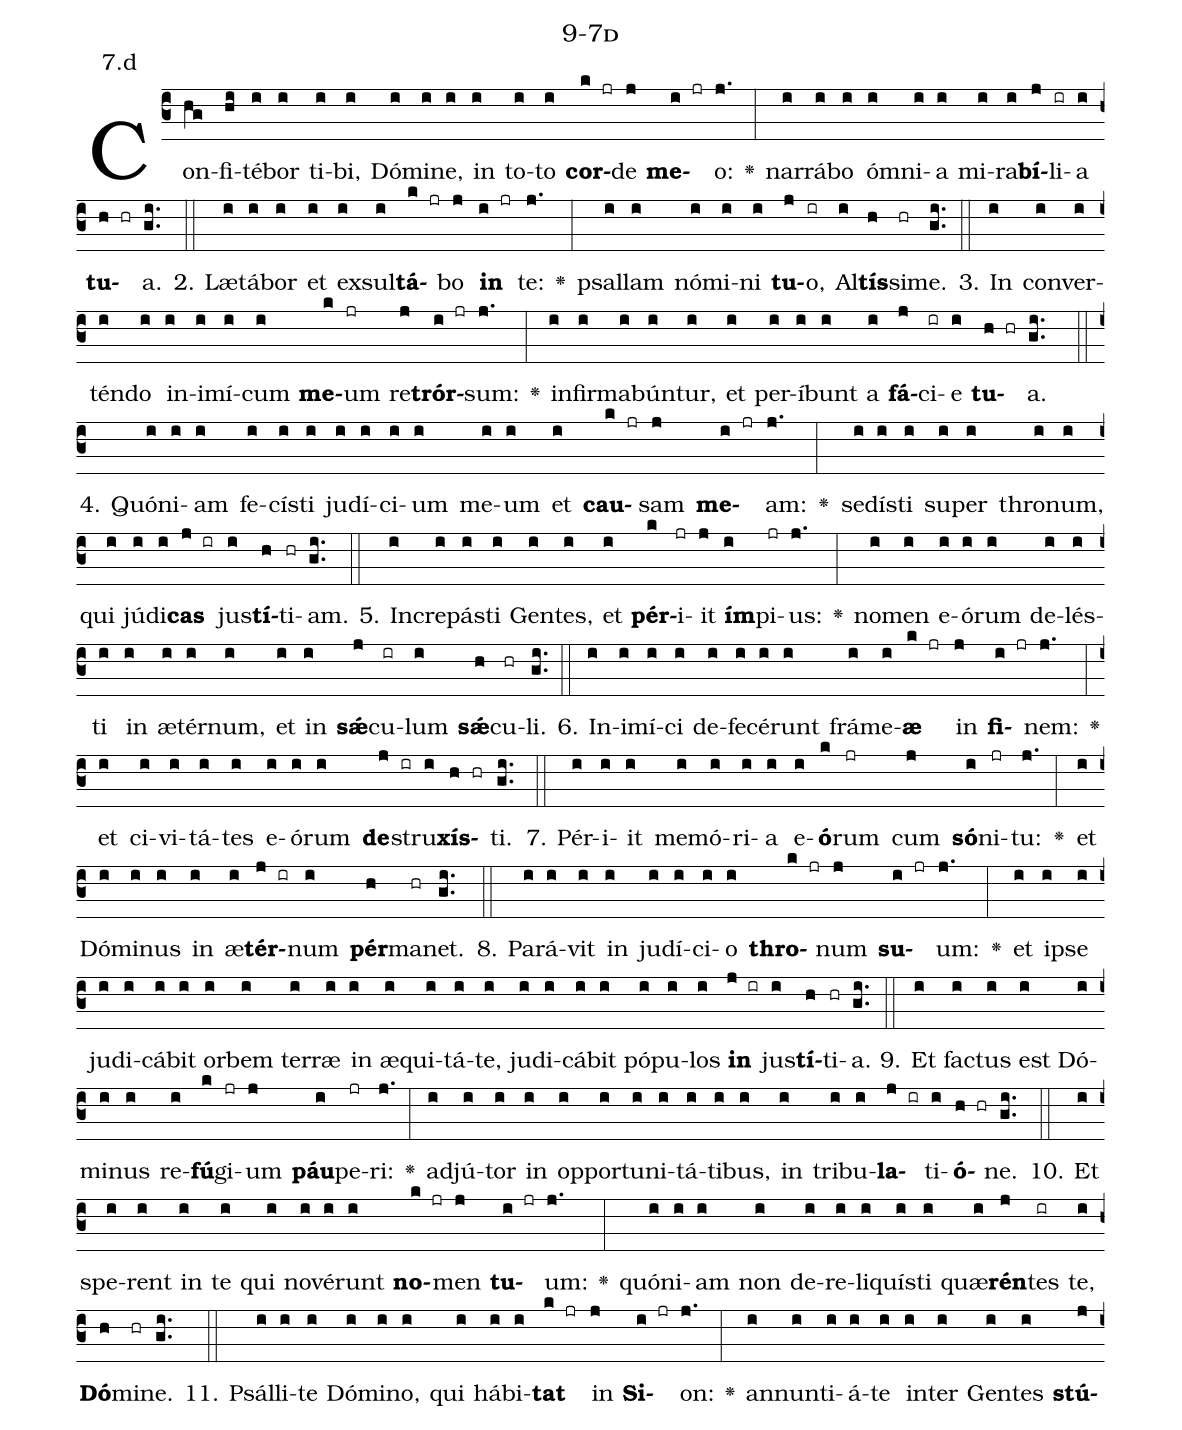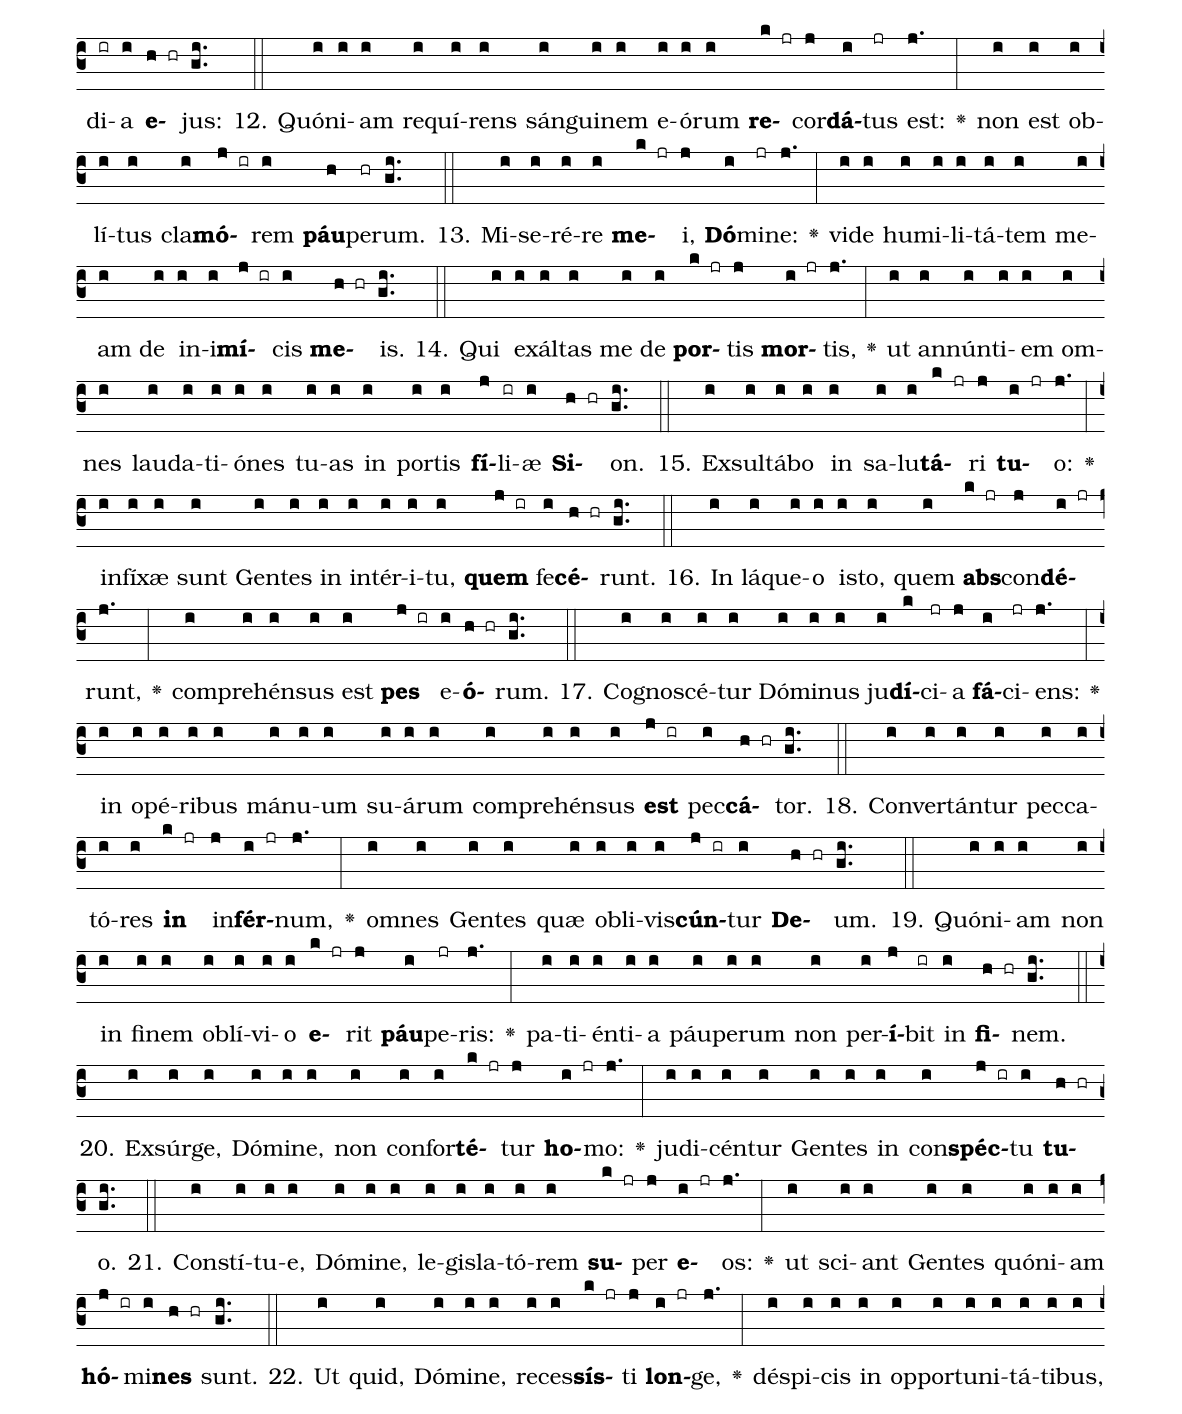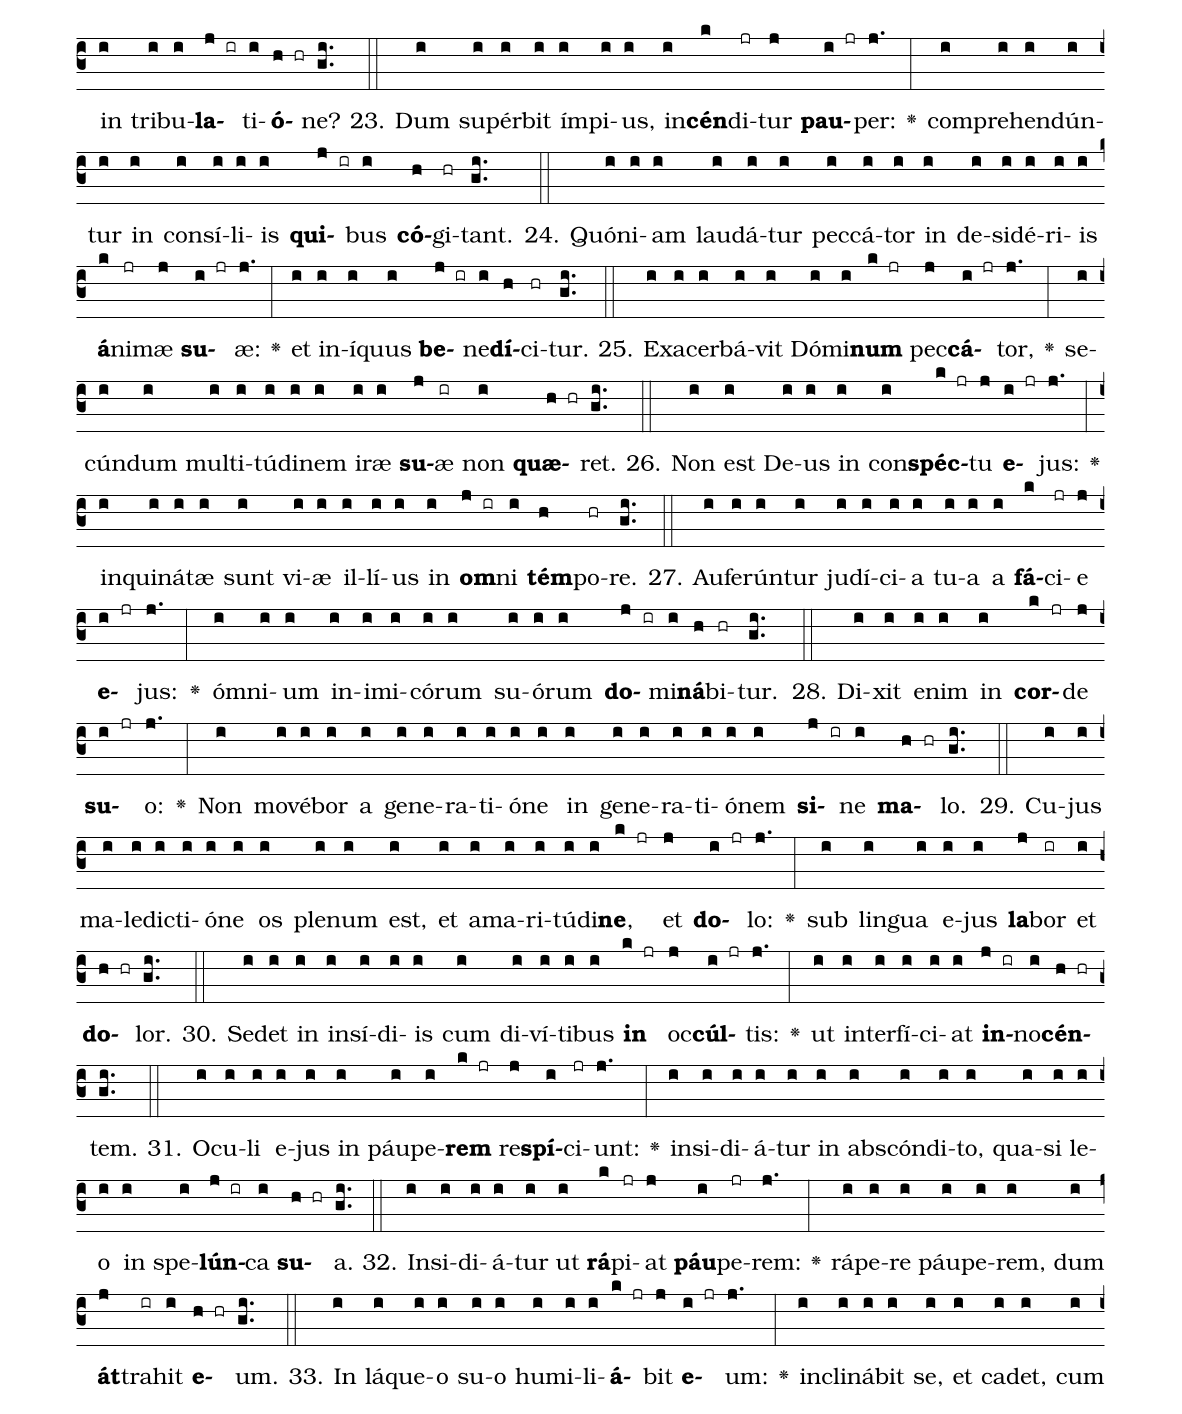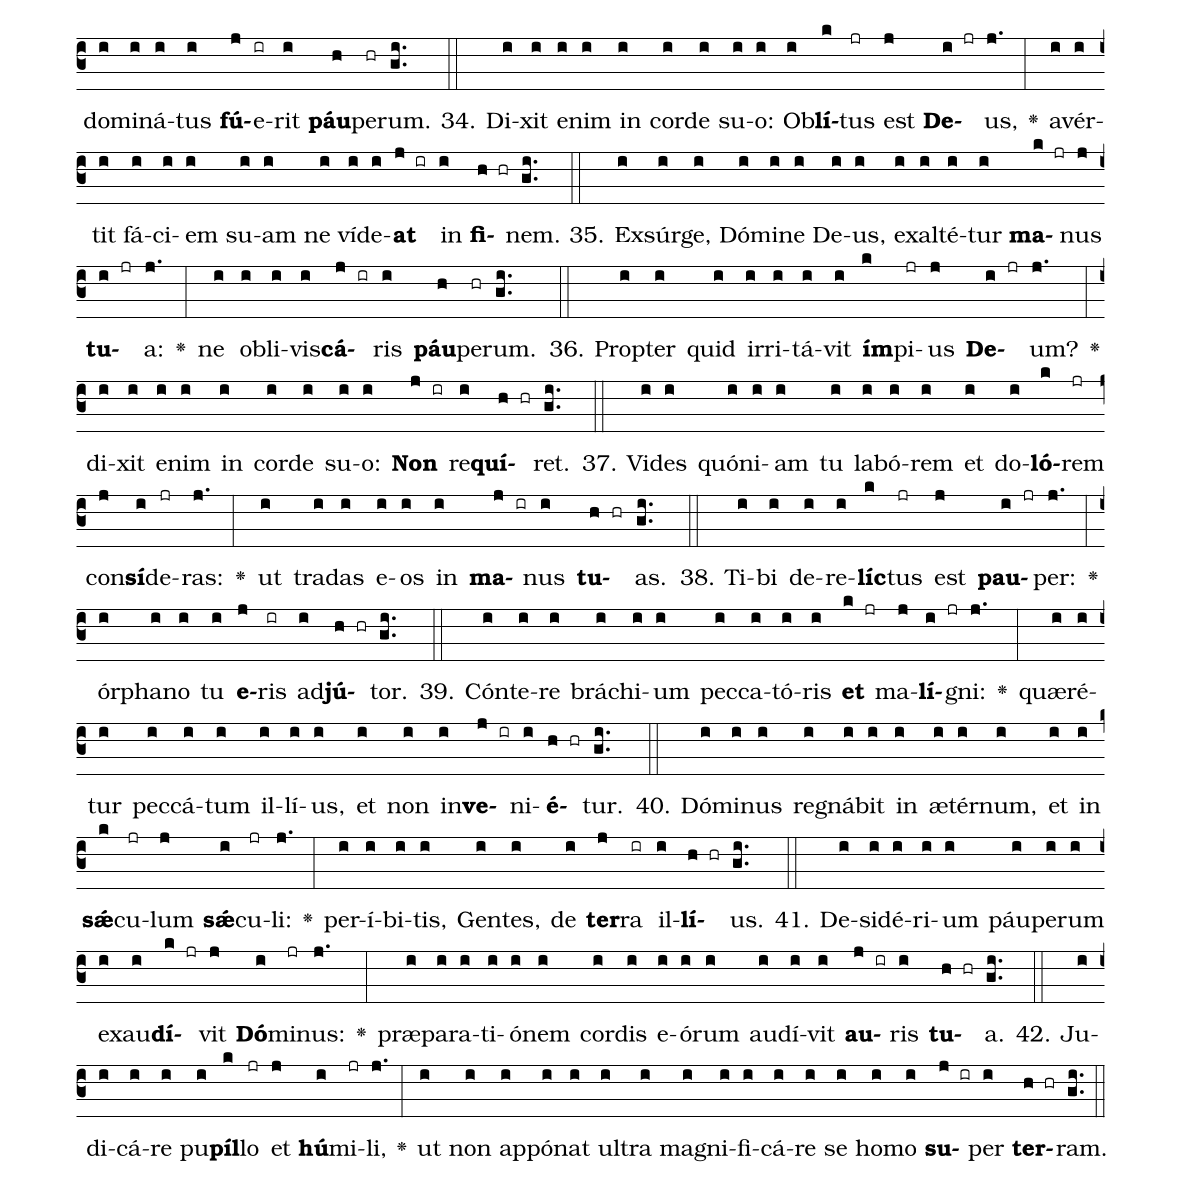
name: 9-7d;
annotation: 7.d;
%%
(c3)Con(hg)fi(hi)té(i)bor(i) ti(i)bi,(i) Dó(i)mi(i)ne,(i) in(i) to(i)to(i) <b>cor</b>(k jr)de(j) <b>me</b>(i jr)o:(j.) <v>\greheightstar</v>(:) nar(i)rá(i)bo(i) óm(i)ni(i)a(i) mi(i)ra(i)<b>bí</b>(j)li(ir)a(i) <b>tu</b>(h hr)a.(gi..) (::)
2. Læ(i)tá(i)bor(i) et(i) ex(i)sul(i)<b>tá</b>(k jr)bo(j) <b>in</b>(i jr) te:(j.) <v>\greheightstar</v>(:) psal(i)lam(i) nó(i)mi(i)ni(i) <b>tu</b>(j)o,(ir) Al(i)<b>tís</b>(h)si(hr)me.(gi..) (::)
3. In(i) con(i)ver(i)tén(i)do(i) in(i)i(i)mí(i)cum(i) <b>me</b>(k)um(jr) re(j)<b>trór</b>(i jr)sum:(j.) <v>\greheightstar</v>(:) in(i)fir(i)ma(i)bún(i)tur,(i) et(i) per(i)í(i)bunt(i) a(i) <b>fá</b>(j)ci(ir)e(i) <b>tu</b>(h hr)a.(gi..) (::)
4. Quón(i)i(i)am(i) fe(i)cís(i)ti(i) ju(i)dí(i)ci(i)um(i) me(i)um(i) et(i) <b>cau</b>(k jr)sam(j) <b>me</b>(i jr)am:(j.) <v>\greheightstar</v>(:) se(i)dís(i)ti(i) su(i)per(i) thro(i)num,(i) qui(i) jú(i)di(i)<b>cas</b>(j ir) jus(i)<b>tí</b>(h)ti(hr)am.(gi..) (::)
5. In(i)cre(i)pás(i)ti(i) Gen(i)tes,(i) et(i) <b>pér</b>(k)i(jr)it(j) <b>ím</b>(i)pi(jr)us:(j.) <v>\greheightstar</v>(:) no(i)men(i) e(i)ó(i)rum(i) de(i)lés(i)ti(i) in(i) æ(i)tér(i)num,(i) et(i) in(i) <b>sǽ</b>(j)cu(ir)lum(i) <b>sǽ</b>(h)cu(hr)li.(gi..) (::)
6. In(i)i(i)mí(i)ci(i) de(i)fe(i)cé(i)runt(i) frá(i)me(i)<b>æ</b>(k jr) in(j) <b>fi</b>(i jr)nem:(j.) <v>\greheightstar</v>(:) et(i) ci(i)vi(i)tá(i)tes(i) e(i)ó(i)rum(i) <b>de</b>(j ir)stru(i)<b>xís</b>(h hr)ti.(gi..) (::)
7. Pér(i)i(i)it(i) me(i)mó(i)ri(i)a(i) e(i)<b>ó</b>(k)rum(jr) cum(j) <b>só</b>(i)ni(jr)tu:(j.) <v>\greheightstar</v>(:) et(i) Dó(i)mi(i)nus(i) in(i) æ(i)<b>tér</b>(j ir)num(i) <b>pér</b>(h)ma(hr)net.(gi..) (::)
8. Pa(i)rá(i)vit(i) in(i) ju(i)dí(i)ci(i)o(i) <b>thro</b>(k jr)num(j) <b>su</b>(i jr)um:(j.) <v>\greheightstar</v>(:) et(i) ip(i)se(i) ju(i)di(i)cá(i)bit(i) or(i)bem(i) ter(i)ræ(i) in(i) æ(i)qui(i)tá(i)te,(i) ju(i)di(i)cá(i)bit(i) pó(i)pu(i)los(i) <b>in</b>(j ir) jus(i)<b>tí</b>(h)ti(hr)a.(gi..) (::)
9. Et(i) fac(i)tus(i) est(i) Dó(i)mi(i)nus(i) re(i)<b>fú</b>(k)gi(jr)um(j) <b>páu</b>(i)pe(jr)ri:(j.) <v>\greheightstar</v>(:) ad(i)jú(i)tor(i) in(i) op(i)por(i)tu(i)ni(i)tá(i)ti(i)bus,(i) in(i) tri(i)bu(i)<b>la</b>(j ir)ti(i)<b>ó</b>(h hr)ne.(gi..) (::)
10. Et(i) spe(i)rent(i) in(i) te(i) qui(i) no(i)vé(i)runt(i) <b>no</b>(k jr)men(j) <b>tu</b>(i jr)um:(j.) <v>\greheightstar</v>(:) quón(i)i(i)am(i) non(i) de(i)re(i)li(i)quís(i)ti(i) quæ(i)<b>rén</b>(j)tes(ir) te,(i) <b>Dó</b>(h)mi(hr)ne.(gi..) (::)
11. Psál(i)li(i)te(i) Dó(i)mi(i)no,(i) qui(i) há(i)bi(i)<b>tat</b>(k jr) in(j) <b>Si</b>(i jr)on:(j.) <v>\greheightstar</v>(:) an(i)nun(i)ti(i)á(i)te(i) in(i)ter(i) Gen(i)tes(i) <b>stú</b>(j)di(ir)a(i) <b>e</b>(h hr)jus:(gi..) (::)
12. Quón(i)i(i)am(i) re(i)quí(i)rens(i) sán(i)gui(i)nem(i) e(i)ó(i)rum(i) <b>re</b>(k jr)cor(j)<b>dá</b>(i)tus(jr) est:(j.) <v>\greheightstar</v>(:) non(i) est(i) ob(i)lí(i)tus(i) cla(i)<b>mó</b>(j ir)rem(i) <b>páu</b>(h)pe(hr)rum.(gi..) (::)
13. Mi(i)se(i)ré(i)re(i) <b>me</b>(k jr)i,(j) <b>Dó</b>(i)mi(jr)ne:(j.) <v>\greheightstar</v>(:) vi(i)de(i) hu(i)mi(i)li(i)tá(i)tem(i) me(i)am(i) de(i) in(i)i(i)<b>mí</b>(j ir)cis(i) <b>me</b>(h hr)is.(gi..) (::)
14. Qui(i) ex(i)ál(i)tas(i) me(i) de(i) <b>por</b>(k jr)tis(j) <b>mor</b>(i jr)tis,(j.) <v>\greheightstar</v>(:) ut(i) an(i)nún(i)ti(i)em(i) om(i)nes(i) lau(i)da(i)ti(i)ó(i)nes(i) tu(i)as(i) in(i) por(i)tis(i) <b>fí</b>(j)li(ir)æ(i) <b>Si</b>(h hr)on.(gi..) (::)
15. Ex(i)sul(i)tá(i)bo(i) in(i) sa(i)lu(i)<b>tá</b>(k jr)ri(j) <b>tu</b>(i jr)o:(j.) <v>\greheightstar</v>(:) in(i)fí(i)xæ(i) sunt(i) Gen(i)tes(i) in(i) in(i)tér(i)i(i)tu,(i) <b>quem</b>(j ir) fe(i)<b>cé</b>(h hr)runt.(gi..) (::)
16. In(i) lá(i)que(i)o(i) is(i)to,(i) quem(i) <b>abs</b>(k jr)con(j)<b>dé</b>(i jr)runt,(j.) <v>\greheightstar</v>(:) com(i)pre(i)hén(i)sus(i) est(i) <b>pes</b>(j ir) e(i)<b>ó</b>(h hr)rum.(gi..) (::)
17. Co(i)gno(i)scé(i)tur(i) Dó(i)mi(i)nus(i) ju(i)<b>dí</b>(k)ci(jr)a(j) <b>fá</b>(i)ci(jr)ens:(j.) <v>\greheightstar</v>(:) in(i) o(i)pé(i)ri(i)bus(i) má(i)nu(i)um(i) su(i)á(i)rum(i) com(i)pre(i)hén(i)sus(i) <b>est</b>(j ir) pec(i)<b>cá</b>(h hr)tor.(gi..) (::)
18. Con(i)ver(i)tán(i)tur(i) pec(i)ca(i)tó(i)res(i) <b>in</b>(k jr) in(j)<b>fér</b>(i jr)num,(j.) <v>\greheightstar</v>(:) om(i)nes(i) Gen(i)tes(i) quæ(i) ob(i)li(i)vis(i)<b>cún</b>(j ir)tur(i) <b>De</b>(h hr)um.(gi..) (::)
19. Quón(i)i(i)am(i) non(i) in(i) fi(i)nem(i) ob(i)lí(i)vi(i)o(i) <b>e</b>(k jr)rit(j) <b>páu</b>(i)pe(jr)ris:(j.) <v>\greheightstar</v>(:) pa(i)ti(i)én(i)ti(i)a(i) páu(i)pe(i)rum(i) non(i) per(i)<b>í</b>(j)bit(ir) in(i) <b>fi</b>(h hr)nem.(gi..) (::)
20. Ex(i)súr(i)ge,(i) Dó(i)mi(i)ne,(i) non(i) con(i)for(i)<b>té</b>(k jr)tur(j) <b>ho</b>(i jr)mo:(j.) <v>\greheightstar</v>(:) ju(i)di(i)cén(i)tur(i) Gen(i)tes(i) in(i) con(i)<b>spéc</b>(j ir)tu(i) <b>tu</b>(h hr)o.(gi..) (::)
21. Con(i)stí(i)tu(i)e,(i) Dó(i)mi(i)ne,(i) le(i)gis(i)la(i)tó(i)rem(i) <b>su</b>(k jr)per(j) <b>e</b>(i jr)os:(j.) <v>\greheightstar</v>(:) ut(i) sci(i)ant(i) Gen(i)tes(i) quón(i)i(i)am(i) <b>hó</b>(j ir)mi(i)<b>nes</b>(h hr) sunt.(gi..) (::)
22. Ut(i) quid,(i) Dó(i)mi(i)ne,(i) re(i)ces(i)<b>sís</b>(k jr)ti(j) <b>lon</b>(i jr)ge,(j.) <v>\greheightstar</v>(:) dé(i)spi(i)cis(i) in(i) op(i)por(i)tu(i)ni(i)tá(i)ti(i)bus,(i) in(i) tri(i)bu(i)<b>la</b>(j ir)ti(i)<b>ó</b>(h hr)ne?(gi..) (::)
23. Dum(i) su(i)pér(i)bit(i) ím(i)pi(i)us,(i) in(i)<b>cén</b>(k)di(jr)tur(j) <b>pau</b>(i jr)per:(j.) <v>\greheightstar</v>(:) com(i)pre(i)hen(i)dún(i)tur(i) in(i) con(i)sí(i)li(i)is(i) <b>qui</b>(j ir)bus(i) <b>có</b>(h)gi(hr)tant.(gi..) (::)
24. Quón(i)i(i)am(i) lau(i)dá(i)tur(i) pec(i)cá(i)tor(i) in(i) de(i)si(i)dé(i)ri(i)is(i) <b>á</b>(k)ni(jr)mæ(j) <b>su</b>(i jr)æ:(j.) <v>\greheightstar</v>(:) et(i) in(i)í(i)quus(i) <b>be</b>(j ir)ne(i)<b>dí</b>(h)ci(hr)tur.(gi..) (::)
25. Ex(i)a(i)cer(i)bá(i)vit(i) Dó(i)mi(i)<b>num</b>(k jr) pec(j)<b>cá</b>(i jr)tor,(j.) <v>\greheightstar</v>(:) se(i)cún(i)dum(i) mul(i)ti(i)tú(i)di(i)nem(i) i(i)ræ(i) <b>su</b>(j)æ(ir) non(i) <b>quæ</b>(h hr)ret.(gi..) (::)
26. Non(i) est(i) De(i)us(i) in(i) con(i)<b>spéc</b>(k jr)tu(j) <b>e</b>(i jr)jus:(j.) <v>\greheightstar</v>(:) in(i)qui(i)ná(i)tæ(i) sunt(i) vi(i)æ(i) il(i)lí(i)us(i) in(i) <b>om</b>(j ir)ni(i) <b>tém</b>(h)po(hr)re.(gi..) (::)
27. Au(i)fe(i)rún(i)tur(i) ju(i)dí(i)ci(i)a(i) tu(i)a(i) a(i) <b>fá</b>(k)ci(jr)e(j) <b>e</b>(i jr)jus:(j.) <v>\greheightstar</v>(:) óm(i)ni(i)um(i) in(i)i(i)mi(i)có(i)rum(i) su(i)ó(i)rum(i) <b>do</b>(j ir)mi(i)<b>ná</b>(h)bi(hr)tur.(gi..) (::)
28. Di(i)xit(i) e(i)nim(i) in(i) <b>cor</b>(k jr)de(j) <b>su</b>(i jr)o:(j.) <v>\greheightstar</v>(:) Non(i) mo(i)vé(i)bor(i) a(i) ge(i)ne(i)ra(i)ti(i)ó(i)ne(i) in(i) ge(i)ne(i)ra(i)ti(i)ó(i)nem(i) <b>si</b>(j ir)ne(i) <b>ma</b>(h hr)lo.(gi..) (::)
29. Cu(i)jus(i) ma(i)le(i)dic(i)ti(i)ó(i)ne(i) os(i) ple(i)num(i) est,(i) et(i) a(i)ma(i)ri(i)tú(i)di(i)<b>ne</b>,(k jr) et(j) <b>do</b>(i jr)lo:(j.) <v>\greheightstar</v>(:) sub(i) lin(i)gua(i) e(i)jus(i) <b>la</b>(j)bor(ir) et(i) <b>do</b>(h hr)lor.(gi..) (::)
30. Se(i)det(i) in(i) in(i)sí(i)di(i)is(i) cum(i) di(i)ví(i)ti(i)bus(i) <b>in</b>(k jr) oc(j)<b>cúl</b>(i jr)tis:(j.) <v>\greheightstar</v>(:) ut(i) in(i)ter(i)fí(i)ci(i)at(i) <b>in</b>(j ir)no(i)<b>cén</b>(h hr)tem.(gi..) (::)
31. O(i)cu(i)li(i) e(i)jus(i) in(i) páu(i)pe(i)<b>rem</b>(k jr) re(j)<b>spí</b>(i)ci(jr)unt:(j.) <v>\greheightstar</v>(:) in(i)si(i)di(i)á(i)tur(i) in(i) abs(i)cón(i)di(i)to,(i) qua(i)si(i) le(i)o(i) in(i) spe(i)<b>lún</b>(j ir)ca(i) <b>su</b>(h hr)a.(gi..) (::)
32. In(i)si(i)di(i)á(i)tur(i) ut(i) <b>rá</b>(k)pi(jr)at(j) <b>páu</b>(i)pe(jr)rem:(j.) <v>\greheightstar</v>(:) rá(i)pe(i)re(i) páu(i)pe(i)rem,(i) dum(i) <b>át</b>(j)tra(ir)hit(i) <b>e</b>(h hr)um.(gi..) (::)
33. In(i) lá(i)que(i)o(i) su(i)o(i) hu(i)mi(i)li(i)<b>á</b>(k jr)bit(j) <b>e</b>(i jr)um:(j.) <v>\greheightstar</v>(:) in(i)cli(i)ná(i)bit(i) se,(i) et(i) ca(i)det,(i) cum(i) do(i)mi(i)ná(i)tus(i) <b>fú</b>(j)e(ir)rit(i) <b>páu</b>(h)pe(hr)rum.(gi..) (::)
34. Di(i)xit(i) e(i)nim(i) in(i) cor(i)de(i) su(i)o:(i) Ob(i)<b>lí</b>(k)tus(jr) est(j) <b>De</b>(i jr)us,(j.) <v>\greheightstar</v>(:) a(i)vér(i)tit(i) fá(i)ci(i)em(i) su(i)am(i) ne(i) ví(i)de(i)<b>at</b>(j ir) in(i) <b>fi</b>(h hr)nem.(gi..) (::)
35. Ex(i)súr(i)ge,(i) Dó(i)mi(i)ne(i) De(i)us,(i) ex(i)al(i)té(i)tur(i) <b>ma</b>(k jr)nus(j) <b>tu</b>(i jr)a:(j.) <v>\greheightstar</v>(:) ne(i) ob(i)li(i)vis(i)<b>cá</b>(j ir)ris(i) <b>páu</b>(h)pe(hr)rum.(gi..) (::)
36. Prop(i)ter(i) quid(i) ir(i)ri(i)tá(i)vit(i) <b>ím</b>(k)pi(jr)us(j) <b>De</b>(i jr)um?(j.) <v>\greheightstar</v>(:) di(i)xit(i) e(i)nim(i) in(i) cor(i)de(i) su(i)o:(i) <b>Non</b>(j ir) re(i)<b>quí</b>(h hr)ret.(gi..) (::)
37. Vi(i)des(i) quón(i)i(i)am(i) tu(i) la(i)bó(i)rem(i) et(i) do(i)<b>ló</b>(k)rem(jr) con(j)<b>sí</b>(i)de(jr)ras:(j.) <v>\greheightstar</v>(:) ut(i) tra(i)das(i) e(i)os(i) in(i) <b>ma</b>(j ir)nus(i) <b>tu</b>(h hr)as.(gi..) (::)
38. Ti(i)bi(i) de(i)re(i)<b>líc</b>(k)tus(jr) est(j) <b>pau</b>(i jr)per:(j.) <v>\greheightstar</v>(:) ór(i)pha(i)no(i) tu(i) <b>e</b>(j)ris(ir) ad(i)<b>jú</b>(h hr)tor.(gi..) (::)
39. Cón(i)te(i)re(i) brá(i)chi(i)um(i) pec(i)ca(i)tó(i)ris(i) <b>et</b>(k jr) ma(j)<b>lí</b>(i jr)gni:(j.) <v>\greheightstar</v>(:) quæ(i)ré(i)tur(i) pec(i)cá(i)tum(i) il(i)lí(i)us,(i) et(i) non(i) in(i)<b>ve</b>(j ir)ni(i)<b>é</b>(h hr)tur.(gi..) (::)
40. Dó(i)mi(i)nus(i) re(i)gná(i)bit(i) in(i) æ(i)tér(i)num,(i) et(i) in(i) <b>sǽ</b>(k)cu(jr)lum(j) <b>sǽ</b>(i)cu(jr)li:(j.) <v>\greheightstar</v>(:) per(i)í(i)bi(i)tis,(i) Gen(i)tes,(i) de(i) <b>ter</b>(j)ra(ir) il(i)<b>lí</b>(h hr)us.(gi..) (::)
41. De(i)si(i)dé(i)ri(i)um(i) páu(i)pe(i)rum(i) ex(i)au(i)<b>dí</b>(k jr)vit(j) <b>Dó</b>(i)mi(jr)nus:(j.) <v>\greheightstar</v>(:) præ(i)pa(i)ra(i)ti(i)ó(i)nem(i) cor(i)dis(i) e(i)ó(i)rum(i) au(i)dí(i)vit(i) <b>au</b>(j ir)ris(i) <b>tu</b>(h hr)a.(gi..) (::)
42. Ju(i)di(i)cá(i)re(i) pu(i)<b>píl</b>(k)lo(jr) et(j) <b>hú</b>(i)mi(jr)li,(j.) <v>\greheightstar</v>(:) ut(i) non(i) ap(i)pó(i)nat(i) ul(i)tra(i) ma(i)gni(i)fi(i)cá(i)re(i) se(i) ho(i)mo(i) <b>su</b>(j ir)per(i) <b>ter</b>(h hr)ram.(gi..) (::)
